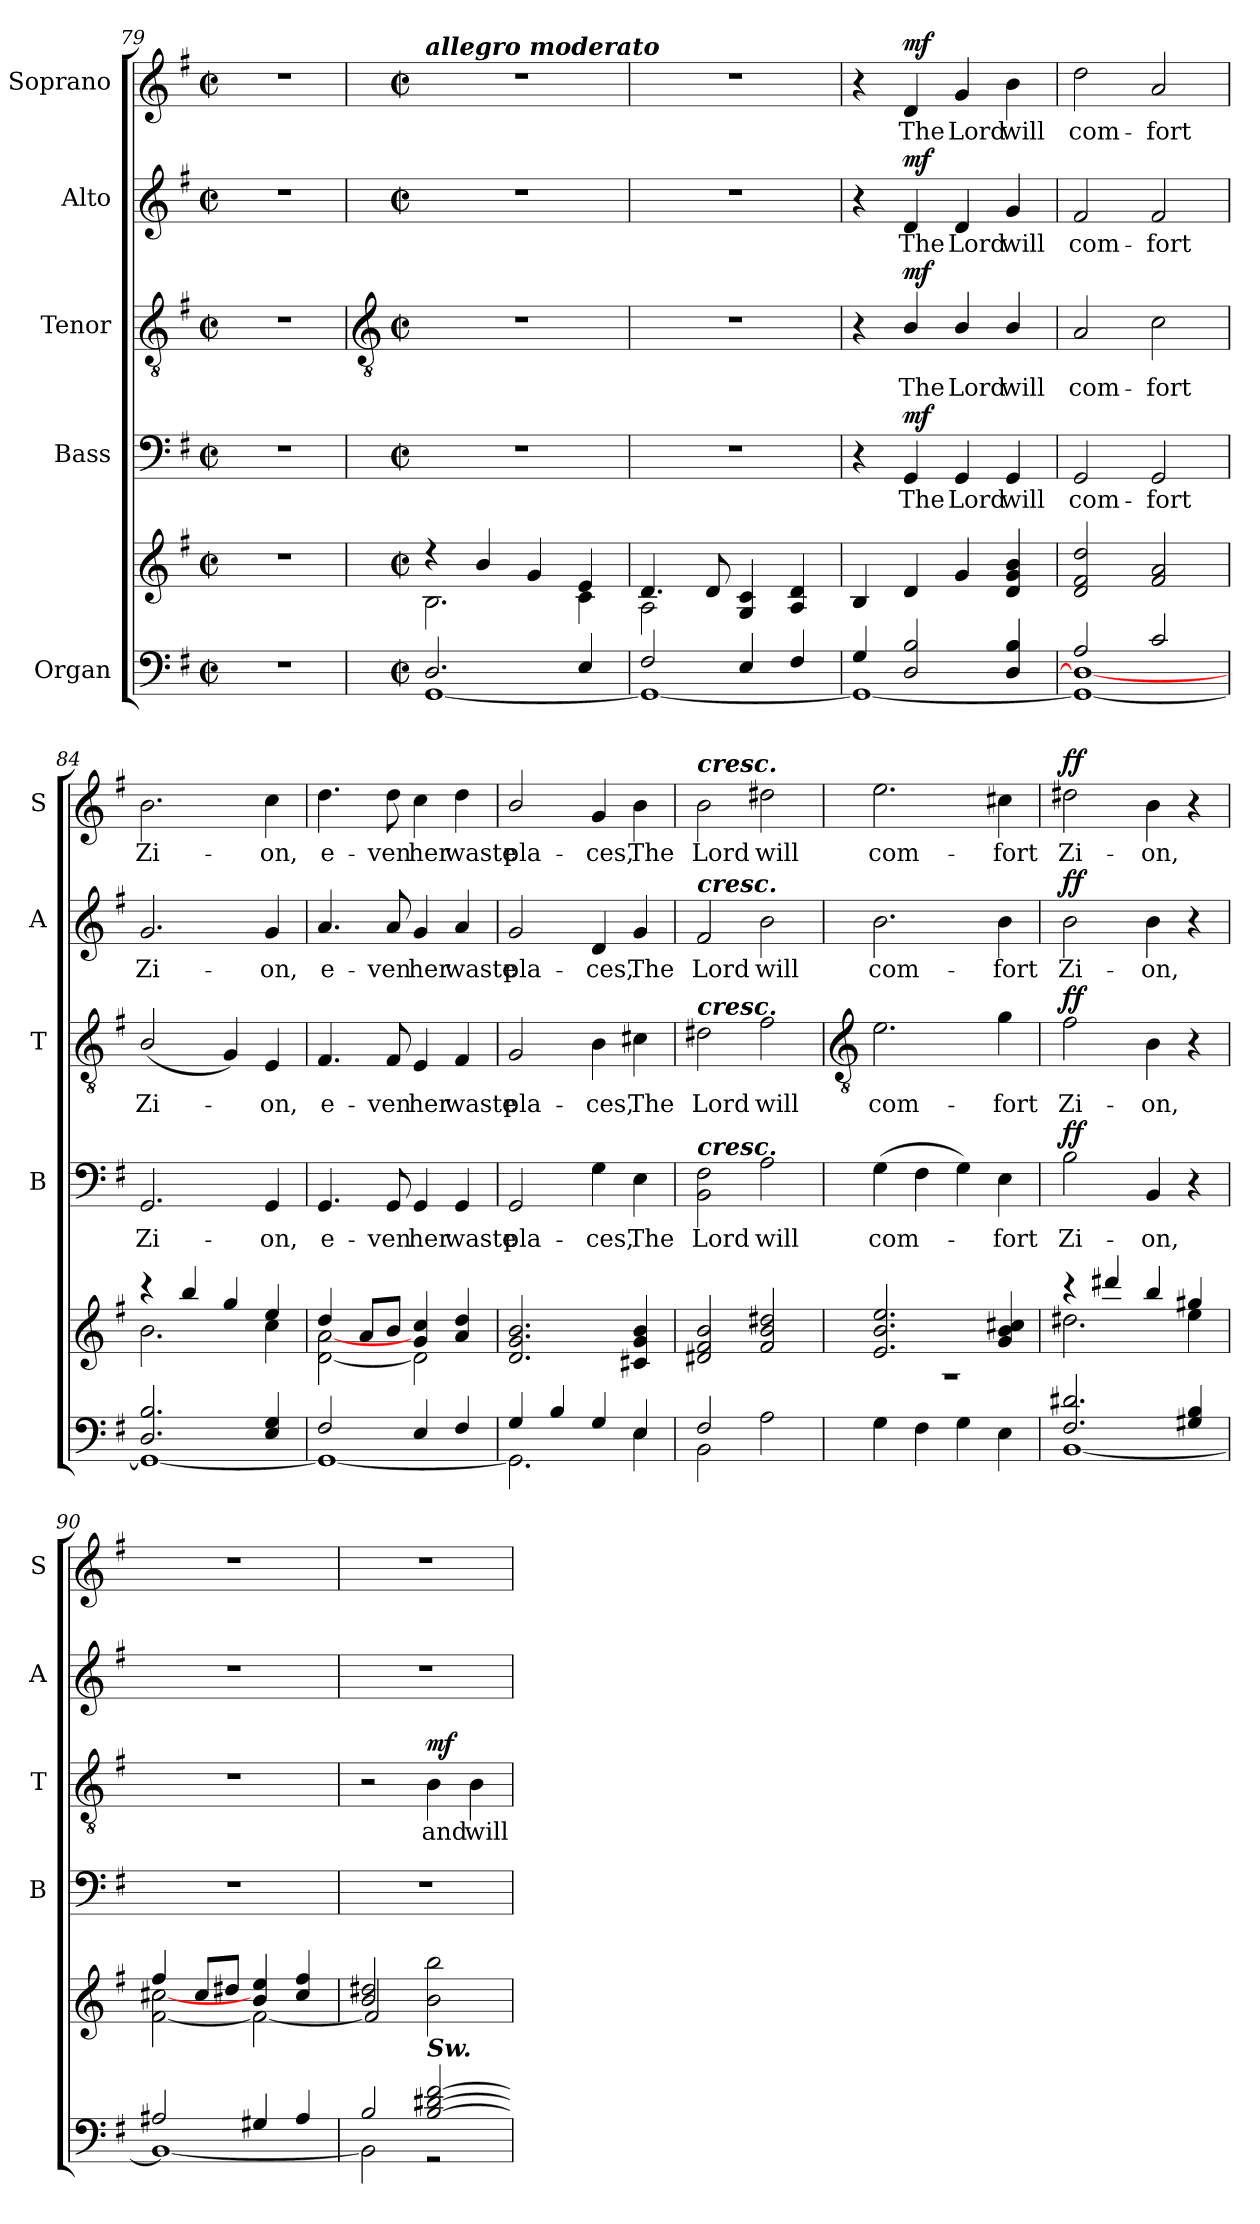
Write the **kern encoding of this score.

**kern	**kern	**kern	**text	**dynam	**kern	**text	**dynam	**kern	**text	**dynam	**kern	**text	**dynam
*part5	*part5	*part4	*part4	*part4	*part3	*part3	*part3	*part2	*part2	*part2	*part1	*part1	*part1
*staff6	*staff5	*staff4	*staff4	*staff4	*staff3	*staff3	*staff3	*staff2	*staff2	*staff2	*staff1	*staff1	*staff1
*I"Organ	*	*I"Bass	*	*	*I"Tenor	*	*	*I"Alto	*	*	*I"Soprano	*	*
*	*	*I'B	*	*	*I'T	*	*	*I'A	*	*	*I'S	*	*
*clefF4	*clefG2	*clefF4	*	*	*clefGv2	*	*	*clefG2	*	*	*clefG2	*	*
*k[f#]	*k[f#]	*k[f#]	*	*	*k[f#]	*	*	*k[f#]	*	*	*k[f#]	*	*
*G:	*G:	*G:	*	*	*G:	*	*	*G:	*	*	*G:	*	*
*M2/2	*M2/2	*M2/2	*	*	*M2/2	*	*	*M2/2	*	*	*M2/2	*	*
*met(c|)	*met(c|)	*met(c|)	*	*	*met(c|)	*	*	*met(c|)	*	*	*met(c|)	*	*
=79	=79	=79	=79	=79	=79	=79	=79	=79	=79	=79	=79	=79	=79
1r	1r	1r	.	.	1r	.	.	1r	.	.	1r	.	.
!!LO:LB:g=z
=80	=80	=80	=80	=80	=80	=80	=80	=80	=80	=80	=80	=80	=80
*	*	*	*	*	*clefGv2	*	*	*	*	*	*	*	*
*M2/2	*M2/2	*M2/2	*	*	*M2/2	*	*	*M2/2	*	*	*M2/2	*	*
*met(c|)	*met(c|)	*met(c|)	*	*	*met(c|)	*	*	*met(c|)	*	*	*met(c|)	*	*
*^	*^	*	*	*	*	*	*	*	*	*	*	*	*
!	!	!	!	!	!	!	!	!	!	!	!	!	!LO:TX:a:Bi:t=allegro moderato	!	!
2.D/	[1GG\	4r	2.B\	1r	.	.	1r	.	.	1r	.	.	1r	.	.
.	.	4b/	.	.	.	.	.	.	.	.	.	.	.	.	.
.	.	4g/	.	.	.	.	.	.	.	.	.	.	.	.	.
4E/	.	4e/	4c\	.	.	.	.	.	.	.	.	.	.	.	.
=81	=81	=81	=81	=81	=81	=81	=81	=81	=81	=81	=81	=81	=81	=81	=81
2F#/	1GG\_	4.d/	2A\	1r	.	.	1r	.	.	1r	.	.	1r	.	.
.	.	8d/	.	.	.	.	.	.	.	.	.	.	.	.	.
4E/	.	4G/ 4c/	2ryy	.	.	.	.	.	.	.	.	.	.	.	.
4F#/	.	4A/ 4d/	.	.	.	.	.	.	.	.	.	.	.	.	.
=82	=82	=82	=82	=82	=82	=82	=82	=82	=82	=82	=82	=82	=82	=82	=82
4G/	1GG\_	4B/	4ryy	4r	.	.	4r	.	.	4r	.	.	4r	.	.
!	!	!	!	!	!LO:LY:b	!LO:DY:b	!	!LO:LY:b	!LO:DY:b	!	!LO:LY:b	!LO:DY:b	!	!LO:LY:b	!LO:DY:b
2D/ 2B/	.	4d/	2d\yy	4GG	The	mf	4B/	The	mf	4d	The	mf	4d	The	mf
!	!	!	!	!	!LO:LY:b	!	!	!LO:LY:b	!	!	!LO:LY:b	!	!	!LO:LY:b	!
.	.	4g/	.	4GG	Lord	.	4B/	Lord	.	4d	Lord	.	4g	Lord	.
!	!	!	!	!	!LO:LY:b	!	!	!LO:LY:b	!	!	!LO:LY:b	!	!	!LO:LY:b	!
4D/ 4B/	.	4d/ 4g/ 4b/	4ryy	4GG	will	.	4B/	will	.	4g	will	.	4b	will	.
=83	=83	=83	=83	=83	=83	=83	=83	=83	=83	=83	=83	=83	=83	=83	=83
!	!	!	!	!	!LO:LY:b	!	!	!LO:LY:b	!	!	!LO:LY:b	!	!	!LO:LY:b	!
2A/	1GG\_ 1D\_	2d/ 2f#/ 2dd/	1ryy	2GG	com-	.	2A	com-	.	2f#	com-	.	2dd	com-	.
!	!	!	!	!	!LO:LY:b	!	!	!LO:LY:b	!	!	!LO:LY:b	!	!	!LO:LY:b	!
2c/	.	2f#/ 2a/	.	2GG	-fort	.	2c	-fort	.	2f#	-fort	.	2a	-fort	.
=84	=84	=84	=84	=84	=84	=84	=84	=84	=84	=84	=84	=84	=84	=84	=84
!	!	!	!	!	!LO:LY:b	!	!	!LO:LY:b	!	!	!LO:LY:b	!	!	!LO:LY:b	!
2.D/ 2.B/	1GG\_	4r	2.b\	2.GG	Zi-	.	(<2B/	Zi-	.	2.g	Zi-	.	2.b	Zi-	.
.	.	4bb/	.	.	.	.	.	.	.	.	.	.	.	.	.
.	.	4gg/	.	.	.	.	4G)	.	.	.	.	.	.	.	.
!	!	!	!	!	!LO:LY:b	!	!	!LO:LY:b	!	!	!LO:LY:b	!	!	!LO:LY:b	!
4E/ 4G/	.	4ee/	4cc\	4GG	-on,	.	4E	on,	.	4g	-on,	.	4cc	-on,	.
=85	=85	=85	=85	=85	=85	=85	=85	=85	=85	=85	=85	=85	=85	=85	=85
!	!	!	!	!	!LO:LY:b	!	!	!LO:LY:b	!	!	!LO:LY:b	!	!	!LO:LY:b	!
2F#/	1GG\_	4dd/	[2d\ [2a\	4.GG	e-	.	4.F#	e-	.	4.a	e-	.	4.dd	e-	.
.	.	8a/L	.	.	.	.	.	.	.	.	.	.	.	.	.
!	!	!	!	!	!LO:LY:b	!	!	!LO:LY:b	!	!	!LO:LY:b	!	!	!LO:LY:b	!
.	.	8b/J	.	8GG	-ven	.	8F#	-ven	.	8a	-ven	.	8dd	-ven	.
!	!	!	!	!	!LO:LY:b	!	!	!LO:LY:b	!	!	!LO:LY:b	!	!	!LO:LY:b	!
4E/	.	4g/ 4cc/	2d\]	4GG	her	.	4E	her	.	4g	her	.	4cc	her	.
!	!	!	!	!	!LO:LY:b	!	!	!LO:LY:b	!	!	!LO:LY:b	!	!	!LO:LY:b	!
4F#/	.	4a/ 4dd/	.	4GG	waste	.	4F#	waste	.	4a	waste	.	4dd	waste	.
=86	=86	=86	=86	=86	=86	=86	=86	=86	=86	=86	=86	=86	=86	=86	=86
!	!	!	!	!	!LO:LY:b	!	!	!LO:LY:b	!	!	!LO:LY:b	!	!	!LO:LY:b	!
4G/	2.GG\]	2.d/ 2.g/ 2.b/	1ryy	2GG	pla-	.	2G/	pla-	.	2g/	pla-	.	2b/	pla-	.
4B/	.	.	.	.	.	.	.	.	.	.	.	.	.	.	.
!	!	!	!	!	!LO:LY:b	!	!	!LO:LY:b	!	!	!LO:LY:b	!	!	!LO:LY:b	!
4G/	.	.	.	4G	-ces,	.	4B	-ces,	.	4d	-ces,	.	4g	-ces,	.
!	!	!	!	!	!LO:LY:b	!	!	!LO:LY:b	!	!	!LO:LY:b	!	!	!LO:LY:b	!
4E/	4E\	4c#X/ 4g/ 4b/	.	4E	The	.	4c#X	The	.	4g	The	.	4b	The	.
=87	=87	=87	=87	=87	=87	=87	=87	=87	=87	=87	=87	=87	=87	=87	=87
!	!	!	!	!	!	!	!	!	!	!	!	!	!LO:TX:a:Bi:t=cresc.	!	!
!	!	!	!	!	!	!	!	!	!	!LO:TX:a:Bi:t=cresc.	!	!	!	!	!
!	!	!	!	!	!	!	!LO:TX:a:Bi:t=cresc.	!	!	!	!	!	!	!	!
!	!	!	!	!LO:TX:a:Bi:t=cresc.	!	!	!	!	!	!	!	!	!	!	!
!	!	!	!	!	!LO:LY:b	!	!	!LO:LY:b	!	!	!LO:LY:b	!	!	!LO:LY:b	!
2F#/	2BB\	2d#X/ 2f#/ 2b/	1ryy	2BB 2F#	Lord	.	2d#X	Lord	.	2f#	Lord	.	2b	Lord	.
!	!	!	!	!	!LO:LY:b	!	!	!LO:LY:b	!	!	!LO:LY:b	!	!	!LO:LY:b	!
2ryy	2A\	2f#/ 2b/ 2dd#X/	.	2A	will	.	2f#	will	.	2b	will	.	2dd#X	will	.
!!LO:LB:g=z
=88	=88	=88	=88	=88	=88	=88	=88	=88	=88	=88	=88	=88	=88	=88	=88
*	*	*	*	*	*	*	*clefGv2	*	*	*	*	*	*	*	*
!	!	!	!	!	!LO:LY:b	!	!	!LO:LY:b	!	!	!LO:LY:b	!	!	!LO:LY:b	!
1ryy	4G\	2.e/ 2.b/ 2.ee/	1r	(>4G	com-	.	2.e	com-	.	2.b	com-	.	2.ee	com-	.
.	4F#\	.	.	4F#	.	.	.	.	.	.	.	.	.	.	.
.	4G\	.	.	4G)	.	.	.	.	.	.	.	.	.	.	.
!	!	!	!	!	!LO:LY:b	!	!	!LO:LY:b	!	!	!LO:LY:b	!	!	!LO:LY:b	!
.	4E\	4g/ 4b/ 4cc#X/	.	4E	fort	.	4g	-fort	.	4b	-fort	.	4cc#X	-fort	.
=89	=89	=89	=89	=89	=89	=89	=89	=89	=89	=89	=89	=89	=89	=89	=89
!	!	!	!	!	!LO:LY:b	!LO:DY:b	!	!LO:LY:b	!LO:DY:b	!	!LO:LY:b	!LO:DY:b	!	!LO:LY:b	!LO:DY:b
2.F#/ 2.d#X/	[1BB\	4r	2.dd#X\	2B	Zi-	ff	2f#	Zi-	ff	2b\	Zi-	ff	2dd#X	Zi-	ff
.	.	4ddd#X/	.	.	.	.	.	.	.	.	.	.	.	.	.
!	!	!	!	!	!LO:LY:b	!	!	!LO:LY:b	!	!	!LO:LY:b	!	!	!LO:LY:b	!
.	.	4bb/	.	4BB	-on,	.	4B	-on,	.	4b	-on,	.	4b	-on,	.
4G#X/ 4B/	.	4gg#X/	4ee\	4r	.	.	4r	.	.	4r	.	.	4r	.	.
=90	=90	=90	=90	=90	=90	=90	=90	=90	=90	=90	=90	=90	=90	=90	=90
2A#X/	1BB\_	4ff#/	[2f#\ [2cc#X\	1r	.	.	1r	.	.	1r	.	.	1r	.	.
.	.	8cc#/L	.	.	.	.	.	.	.	.	.	.	.	.	.
.	.	8dd#X/J	.	.	.	.	.	.	.	.	.	.	.	.	.
4G#X/	.	4b/ 4ee/	2f#\_	.	.	.	.	.	.	.	.	.	.	.	.
4A#/	.	4cc#/ 4ff#/	.	.	.	.	.	.	.	.	.	.	.	.	.
=91	=91	=91	=91	=91	=91	=91	=91	=91	=91	=91	=91	=91	=91	=91	=91
2B/	2BB\]	2b/ 2dd#X/	2f#/]	1r	.	.	2r	.	.	1r	.	.	1r	.	.
!LO:TX:a:Bi:t=Sw.	!	!	!	!	!	!	!	!	!	!	!	!	!	!	!
!	!	!	!	!	!	!	!	!LO:LY:b	!LO:DY:b	!	!	!	!	!	!
[2B/ [2d#X/ [2f#/	2r	2b\ 2bb\	2ryy	.	.	.	4B	and	mf	.	.	.	.	.	.
!	!	!	!	!	!	!	!	!LO:LY:b	!	!	!	!	!	!	!
.	.	.	.	.	.	.	4B	will	.	.	.	.	.	.	.
*v	*v	*	*	*	*	*	*	*	*	*	*	*	*	*	*
*	*v	*v	*	*	*	*	*	*	*	*	*	*	*	*
=	=	=	=	=	=	=	=	=	=	=	=	=	=
*-	*-	*-	*-	*-	*-	*-	*-	*-	*-	*-	*-	*-	*-
